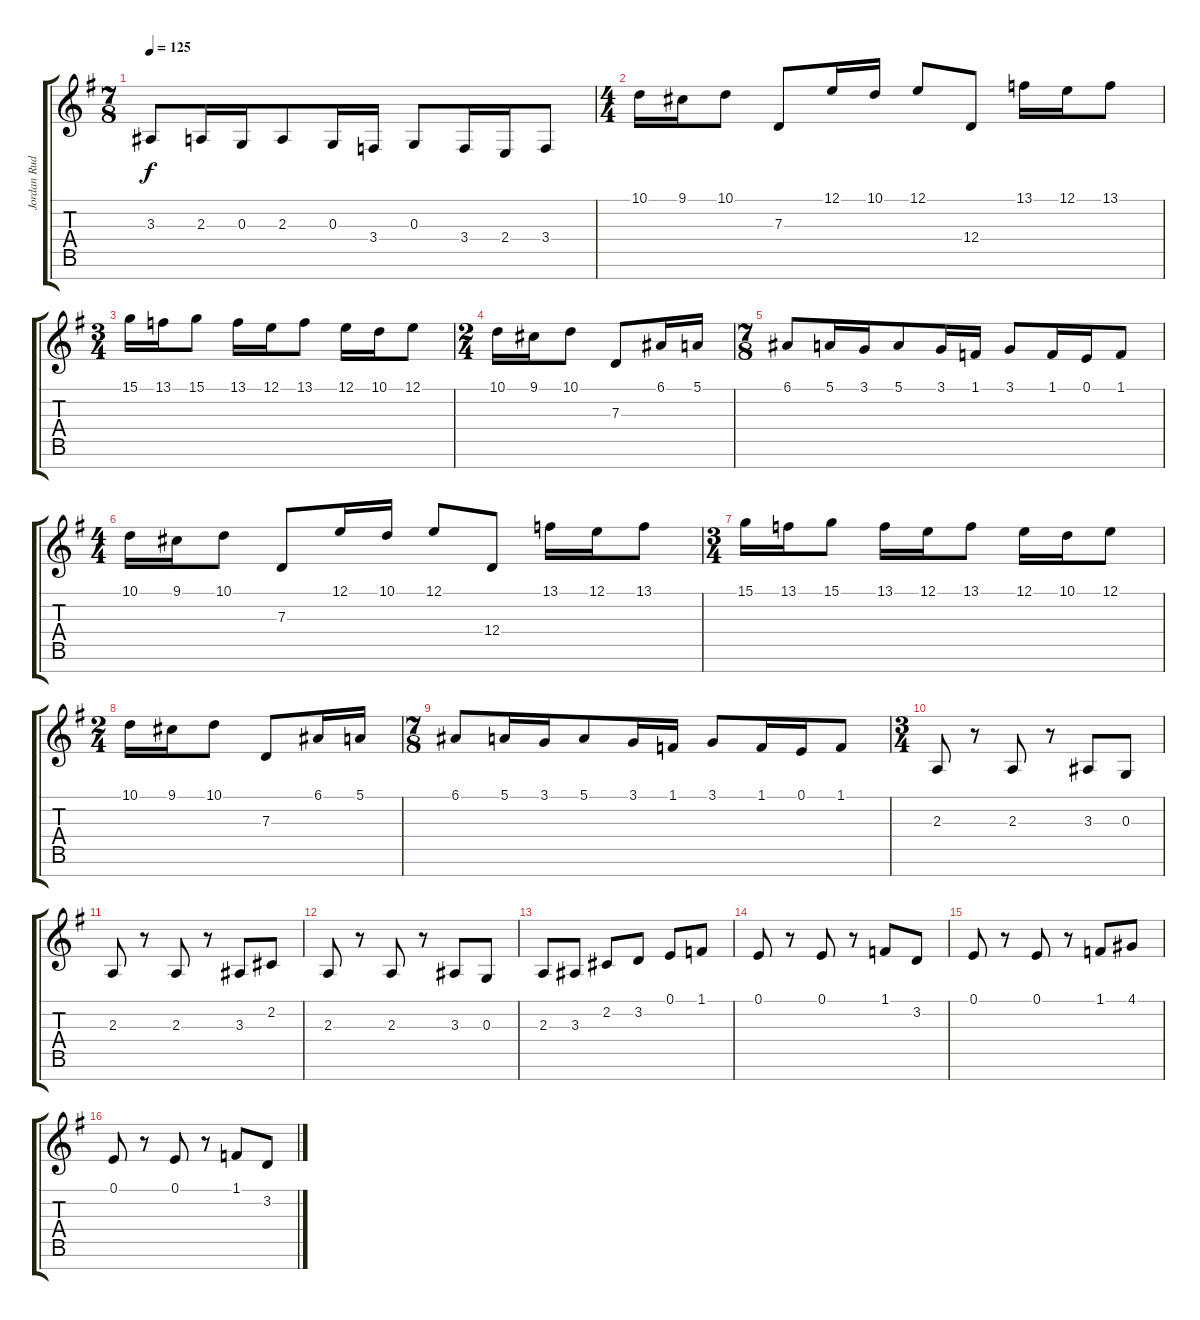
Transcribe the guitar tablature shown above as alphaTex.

\track ("Jordan Rudess - Keyboards" "Jordan Rud") {instrument lead2sawtooth}
\staff {score tabs}
\tuning (E4 B3 G3 D3 A2 E2 B1) {hide}
\ts (7 8)
\tempo 125
\clef g2
\ks g
3.3.8{dy f} 2.3.16 0.3.16 2.3.8 0.3.16 3.4.16 0.3.8 3.4.16 2.4.16 3.4.8 |
\ts (4 4)
10.1.16{volume 10 instrument stringensemble1} 9.1.16 10.1.8 7.3.8 12.1.16 10.1.16 12.1.8 12.4.8 13.1.16 12.1.16 13.1.8 |
\ts (3 4)
15.1.16 13.1.16 15.1.8 13.1.16 12.1.16 13.1.8 12.1.16 10.1.16 12.1.8 |
\ts (2 4)
10.1.16 9.1.16 10.1.8 7.3.8 6.1.16 5.1.16 |
\ts (7 8)
6.1.8 5.1.16 3.1.16 5.1.8 3.1.16 1.1.16 3.1.8 1.1.16 0.1.16 1.1.8 |
\ts (4 4)
10.1.16 9.1.16 10.1.8 7.3.8 12.1.16 10.1.16 12.1.8 12.4.8 13.1.16 12.1.16 13.1.8 |
\ts (3 4)
15.1.16 13.1.16 15.1.8 13.1.16 12.1.16 13.1.8 12.1.16 10.1.16 12.1.8 |
\ts (2 4)
10.1.16 9.1.16 10.1.8 7.3.8 6.1.16 5.1.16 |
\ts (7 8)
6.1.8 5.1.16 3.1.16 5.1.8 3.1.16 1.1.16 3.1.8 1.1.16 0.1.16 1.1.8 |
\ts (3 4)
2.3.8{volume 11 instrument churchorgan} r.8 2.3.8 r.8 3.3.8 0.3.8 |
2.3.8 r.8 2.3.8 r.8 3.3.8 2.2.8 |
2.3.8 r.8 2.3.8 r.8 3.3.8 0.3.8 |
2.3.8 3.3.8 2.2.8 3.2.8 0.1.8 1.1.8 |
0.1.8 r.8 0.1.8 r.8 1.1.8 3.2.8 |
0.1.8 r.8 0.1.8 r.8 1.1.8 4.1.8 |
0.1.8 r.8 0.1.8 r.8 1.1.8 3.2.8
